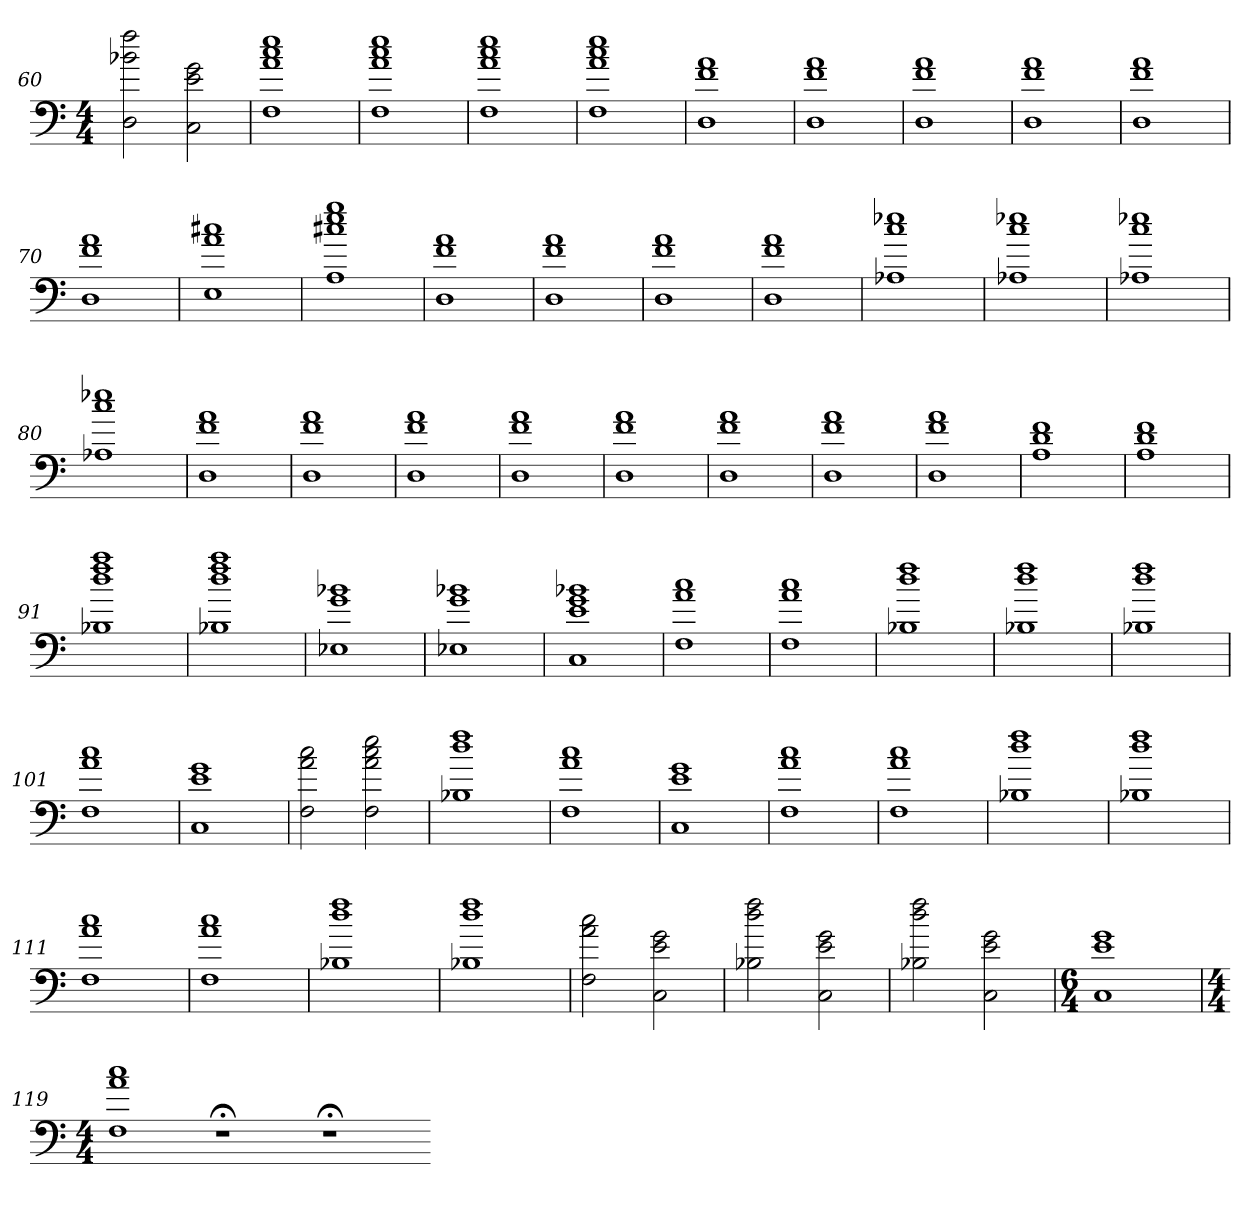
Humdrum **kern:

**kern
*part1
*staff1
*M4/4
=60
2D 2b-X 2ff
2C 2e 2g
=61
1F 1a 1cc 1ee
=62
1F 1a 1cc 1ee
=63
1F 1a 1cc 1ee
=64
1F 1a 1cc 1ee
=65
1D 1f 1a
=66
1D 1f 1a
=67
1D 1f 1a
=68
1D 1f 1a
=69
1D 1f 1a
=70
1D 1f 1a
=71
1E 1a 1cc#X
=72
1A 1cc#X 1ee 1gg
=73
1D 1f 1a
=74
1D 1f 1a
=75
1D 1f 1a
=76
1D 1f 1a
=77
1A-X 1cc 1ee-X
=78
1A-X 1cc 1ee-X
=79
1A-X 1cc 1ee-X
=80
1A-X 1cc 1ee-X
=81
1D 1f 1a
=82
1D 1f 1a
=83
1D 1f 1a
=84
1D 1f 1a
=85
1D 1f 1a
=86
1D 1f 1a
=87
1D 1f 1a
=88
1D 1f 1a
=89
1A 1d 1f
=90
1A 1d 1f
=91
1B-X 1dd 1ff 1aa
=92
1B-X 1dd 1ff 1aa
=93
1E-X 1g 1b-X
=94
1E-X 1g 1b-X
=95
1C 1e 1g 1b-X
=96
1F 1a 1cc
=97
1F 1a 1cc
=98
1B-X 1dd 1ff
=99
1B-X 1dd 1ff
=100
1B-X 1dd 1ff
=101
1F 1a 1cc
=102
1C 1e 1g
=103
2F 2a 2cc
2F 2a 2cc 2ee
=104
1B-X 1dd 1ff
=105
1F 1a 1cc
=106
1C 1e 1g
=107
1F 1a 1cc
=108
1F 1a 1cc
=109
1B-X 1dd 1ff
=110
1B-X 1dd 1ff
=111
1F 1a 1cc
=112
1F 1a 1cc
=113
1B-X 1dd 1ff
=114
1B-X 1dd 1ff
=115
2F 2a 2cc
2C 2e 2g
=116
2B-X 2dd 2ff
2C 2e 2g
=117
2B-X 2dd 2ff
2C 2e 2g
=118
*M6/4
1C 1e 1g
=119
*M4/4
1F 1a 1cc
1r;<
1r;<
=-
*-
